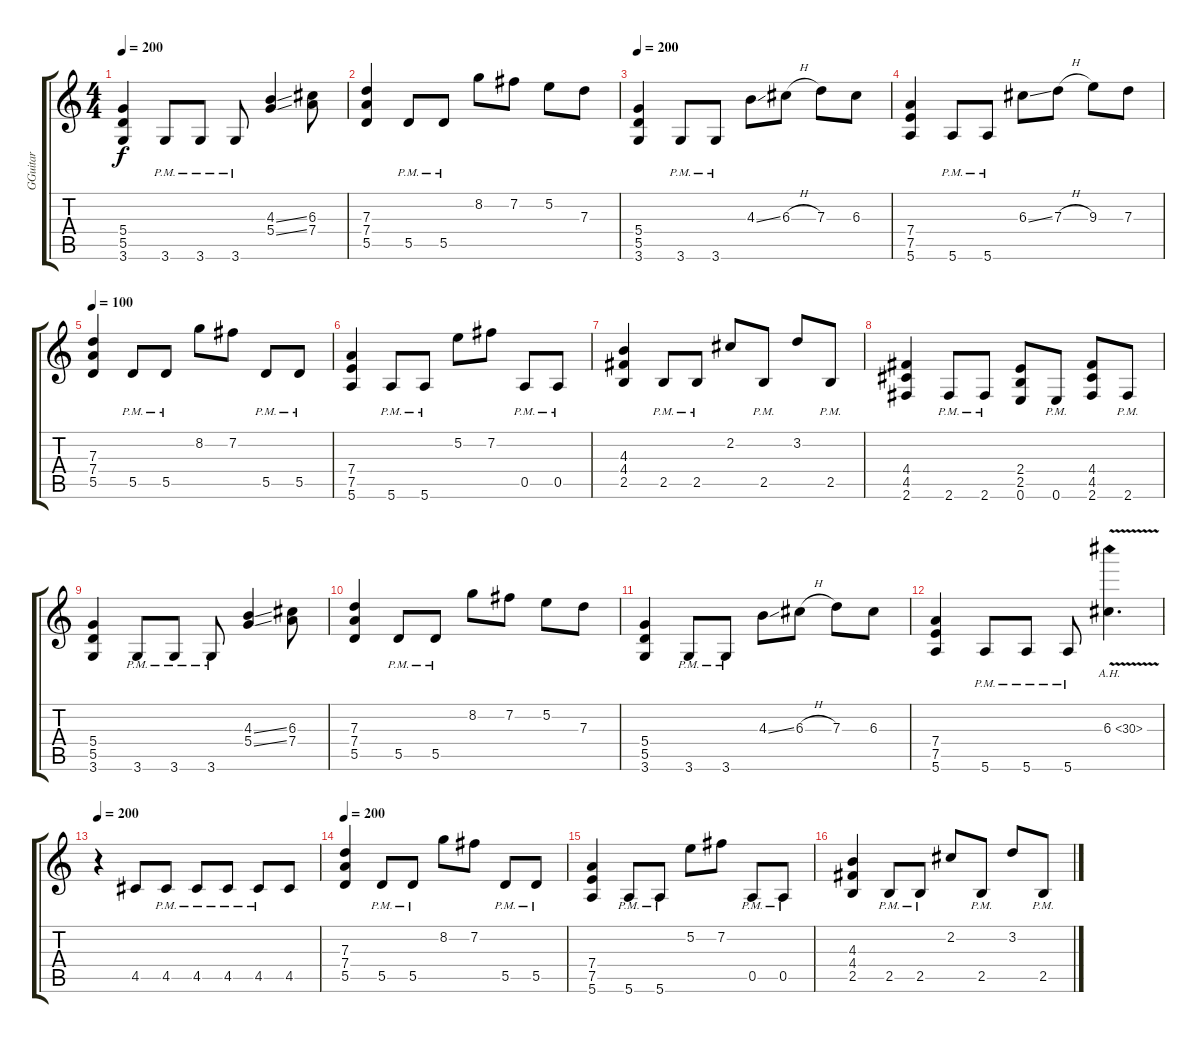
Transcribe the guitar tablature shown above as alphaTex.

\track ("GGuitar" "GGuitar") {instrument distortionguitar}
\staff {score tabs}
\tuning (E4 B3 G3 D3 A2 E2) {hide}
\ts (4 4)
\tempo 200
\clef g2
\ks c
(5.4 5.5 3.6).4{dy f} 3.6{pm}.8 3.6{pm}.8 3.6{pm}.8 (4.3{ss} 5.4{ss}).4 (6.3 7.4).8 |
(7.3 7.4 5.5).4 5.5{pm}.8 5.5{pm}.8 8.2.8 7.2.8 5.2.8 7.3.8 |
\tempo 200
(5.4 5.5 3.6).4 3.6{pm}.8 3.6{pm}.8 4.3{ss}.8 6.3{h}.8 7.3.8 6.3.8 |
(7.4 7.5 5.6).4 5.6{pm}.8 5.6{pm}.8 6.3{ss}.8 7.3{h}.8 9.3.8 7.3.8 |
\tempo 100
(7.3 7.4 5.5).4 5.5{pm}.8 5.5{pm}.8 8.2.8 7.2.8 5.5{pm}.8 5.5{pm}.8 |
(7.4 7.5 5.6).4 5.6{pm}.8 5.6{pm}.8 5.2.8 7.2.8 0.5{pm}.8 0.5{pm}.8 |
(4.3 4.4 2.5).4 2.5{pm}.8 2.5{pm}.8 2.2.8 2.5{pm}.8 3.2.8 2.5{pm}.8 |
(4.4 4.5 2.6).4 2.6{pm}.8 2.6{pm}.8 (2.4 2.5 0.6).8 0.6{pm}.8 (4.4 4.5 2.6).8 2.6{pm}.8 |
(5.4 5.5 3.6).4 3.6{pm}.8 3.6{pm}.8 3.6{pm}.8 (4.3{ss} 5.4{ss}).4 (6.3 7.4).8 |
(7.3 7.4 5.5).4 5.5{pm}.8 5.5{pm}.8 8.2.8 7.2.8 5.2.8 7.3.8 |
(5.4 5.5 3.6).4 3.6{pm}.8 3.6{pm}.8 4.3{ss}.8 6.3{h}.8 7.3.8 6.3.8 |
(7.4 7.5 5.6).4 5.6{pm}.8 5.6{pm}.8 5.6{pm}.8 6.3{ah 24 v}.4{d} |
\tempo 200
r.4 4.5.8 4.5{pm}.8 4.5{pm}.8 4.5{pm}.8 4.5{pm}.8 4.5.8 |
\tempo 200
(7.3 7.4 5.5).4 5.5{pm}.8 5.5{pm}.8 8.2.8 7.2.8 5.5{pm}.8 5.5{pm}.8 |
(7.4 7.5 5.6).4 5.6{pm}.8 5.6{pm}.8 5.2.8 7.2.8 0.5{pm}.8 0.5{pm}.8 |
(4.3 4.4 2.5).4 2.5{pm}.8 2.5{pm}.8 2.2.8 2.5{pm}.8 3.2.8 2.5{pm}.8
